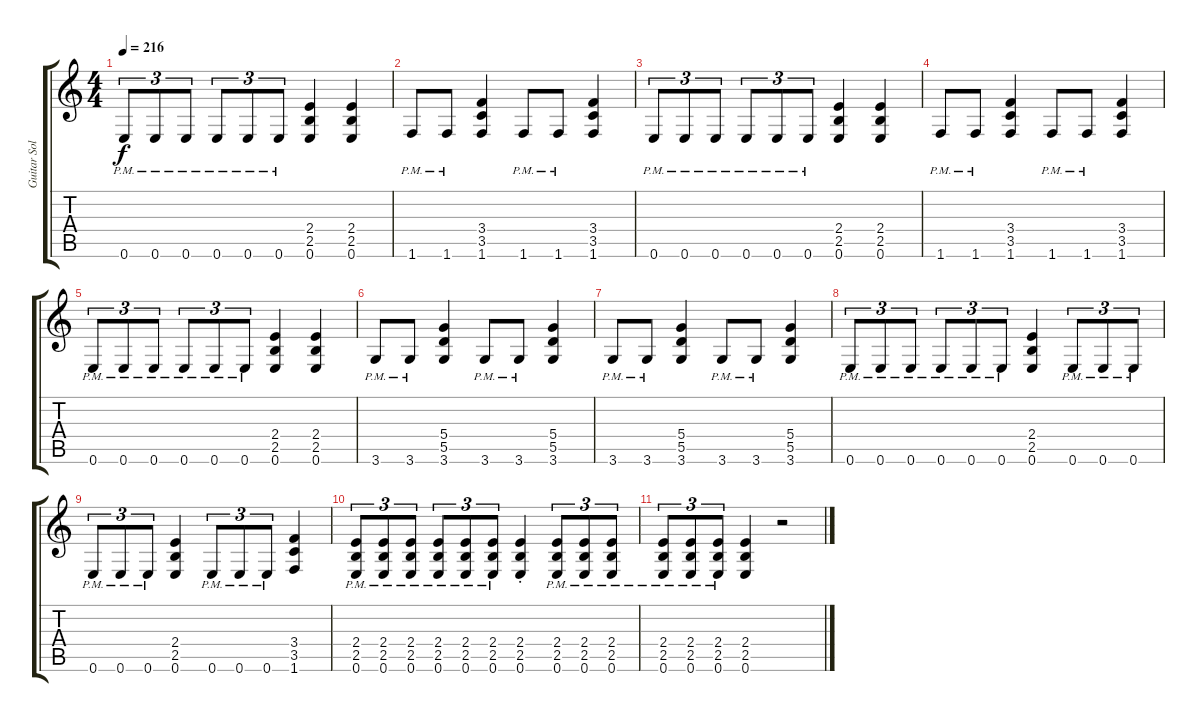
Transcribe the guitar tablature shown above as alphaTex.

\track ("Guitar Solo" "Guitar Sol") {instrument electricguitarclean}
\staff {score tabs}
\tuning (E4 B3 G3 D3 A2 E2) {hide}
\ts (4 4)
\tempo 216
\clef g2
\ks c
0.6{pm}.8{tu (3 2) dy f} 0.6{pm}.8{tu (3 2)} 0.6{pm}.8{tu (3 2)} 0.6{pm}.8{tu (3 2)} 0.6{pm}.8{tu (3 2)} 0.6{pm}.8{tu (3 2)} (2.4 2.5 0.6).4 (2.4 2.5 0.6).4 |
1.6{pm}.8 1.6{pm}.8 (3.4 3.5 1.6).4 1.6{pm}.8 1.6{pm}.8 (3.4 3.5 1.6).4 |
0.6{pm}.8{tu (3 2)} 0.6{pm}.8{tu (3 2)} 0.6{pm}.8{tu (3 2)} 0.6{pm}.8{tu (3 2)} 0.6{pm}.8{tu (3 2)} 0.6{pm}.8{tu (3 2)} (2.4 2.5 0.6).4 (2.4 2.5 0.6).4 |
1.6{pm}.8 1.6{pm}.8 (3.4 3.5 1.6).4 1.6{pm}.8 1.6{pm}.8 (3.4 3.5 1.6).4 |
0.6{pm}.8{tu (3 2)} 0.6{pm}.8{tu (3 2)} 0.6{pm}.8{tu (3 2)} 0.6{pm}.8{tu (3 2)} 0.6{pm}.8{tu (3 2)} 0.6{pm}.8{tu (3 2)} (2.4 2.5 0.6).4 (2.4 2.5 0.6).4 |
3.6{pm}.8 3.6{pm}.8 (5.4 5.5 3.6).4 3.6{pm}.8 3.6{pm}.8 (5.4 5.5 3.6).4 |
3.6{pm}.8 3.6{pm}.8 (5.4 5.5 3.6).4 3.6{pm}.8 3.6{pm}.8 (5.4 5.5 3.6).4 |
0.6{pm}.8{tu (3 2)} 0.6{pm}.8{tu (3 2)} 0.6{pm}.8{tu (3 2)} 0.6{pm}.8{tu (3 2)} 0.6{pm}.8{tu (3 2)} 0.6{pm}.8{tu (3 2)} (2.4 2.5 0.6).4 0.6{pm}.8{tu (3 2)} 0.6{pm}.8{tu (3 2)} 0.6{pm}.8{tu (3 2)} |
0.6{pm}.8{tu (3 2)} 0.6{pm}.8{tu (3 2)} 0.6{pm}.8{tu (3 2)} (2.4 2.5 0.6).4 0.6{pm}.8{tu (3 2)} 0.6{pm}.8{tu (3 2)} 0.6{pm}.8{tu (3 2)} (3.4 3.5 1.6).4 |
(2.4{pm} 2.5{pm} 0.6{pm}).8{tu (3 2)} (2.4{pm} 2.5{pm} 0.6{pm}).8{tu (3 2)} (2.4{pm} 2.5{pm} 0.6{pm}).8{tu (3 2)} (2.4{pm} 2.5{pm} 0.6{pm}).8{tu (3 2)} (2.4{pm} 2.5{pm} 0.6{pm}).8{tu (3 2)} (2.4{pm} 2.5{pm} 0.6{pm}).8{tu (3 2)} (2.4{st} 2.5{st} 0.6{st}).4 (2.4{pm} 2.5{pm} 0.6{pm}).8{tu (3 2)} (2.4{pm} 2.5{pm} 0.6{pm}).8{tu (3 2)} (2.4{pm} 2.5{pm} 0.6{pm}).8{tu (3 2)} |
(2.4{pm} 2.5{pm} 0.6{pm}).8{tu (3 2)} (2.4{pm} 2.5{pm} 0.6{pm}).8{tu (3 2)} (2.4{pm} 2.5{pm} 0.6{pm}).8{tu (3 2)} (2.4 2.5 0.6).4 r.2
